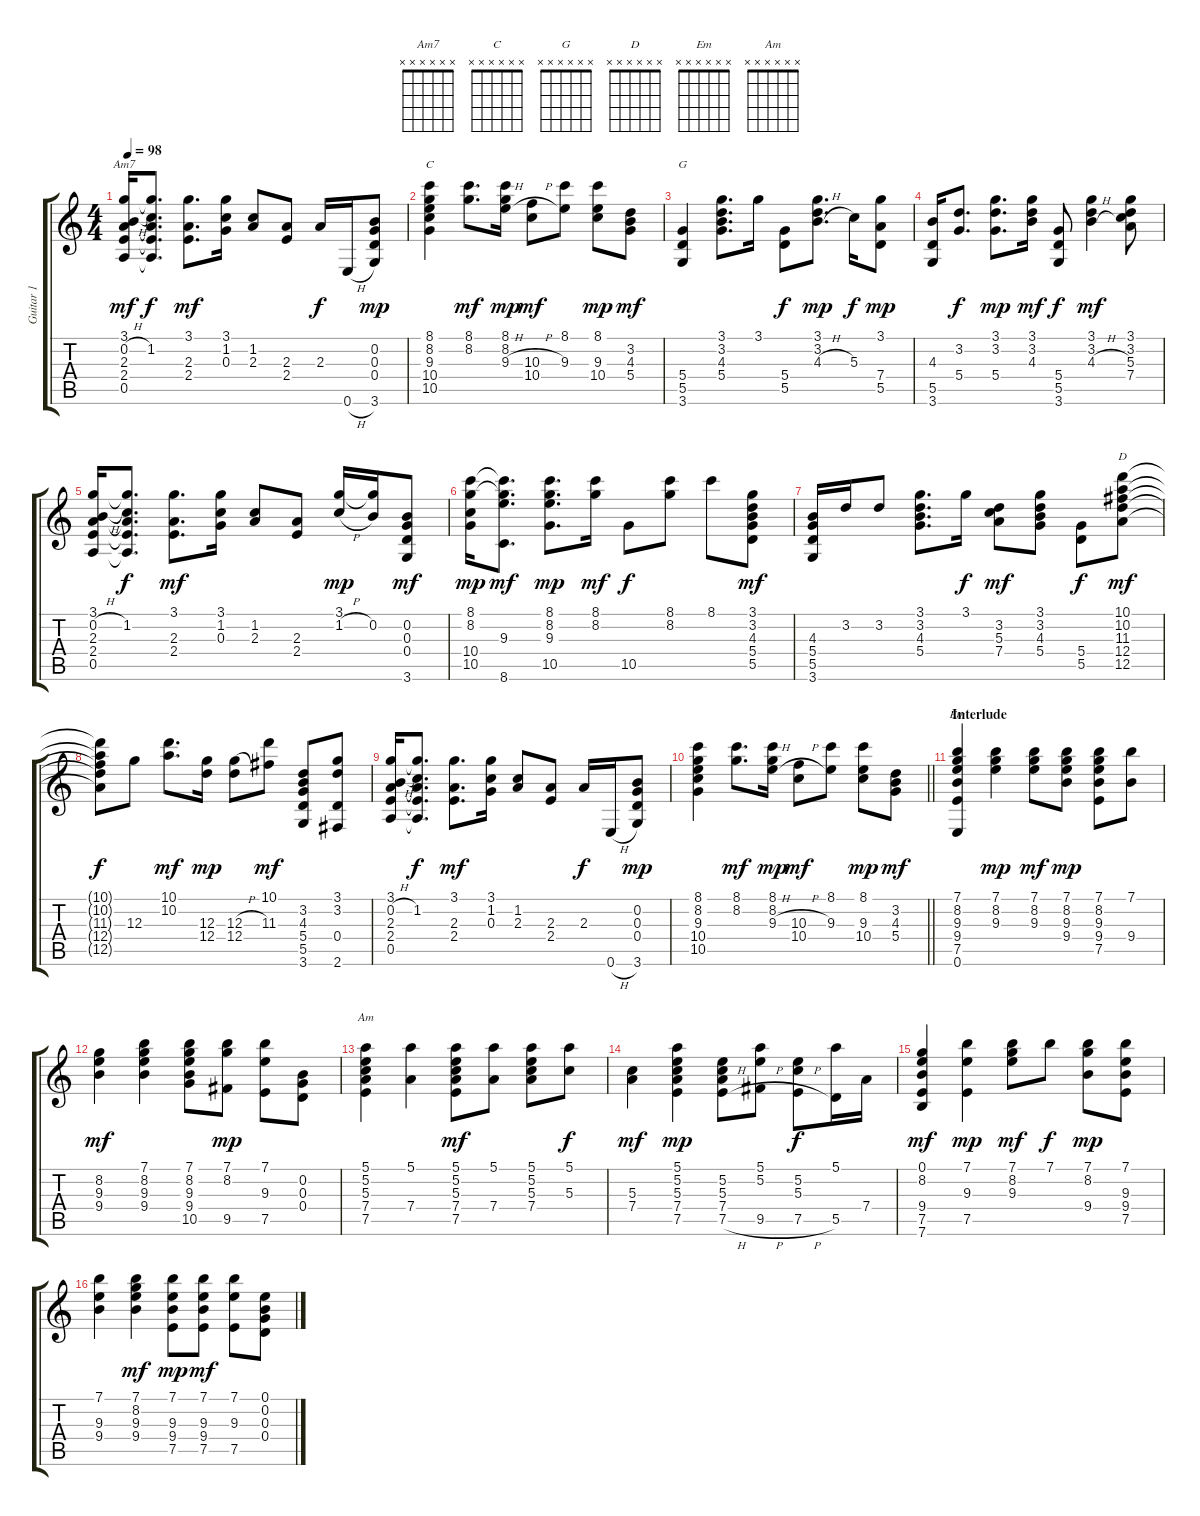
\track ("Guitar 1" "Guitar 1") {instrument electricguitarclean}
\staff {score tabs}
\tuning (E4 B3 G3 D3 A2 E2) {hide}
\chord ("Am7" x x x x x x)
\chord ("C" x x x x x x)
\chord ("G" x x x x x x)
\chord ("D" x x x x x x)
\chord ("Em" x x x x x x)
\chord ("Am" x x x x x x)
\ts (4 4)
\tempo 98
\clef g2
\ks c
(3.1 0.2{h} 2.3 2.4 0.5).16{ch "Am7" dy mf} (3.1{t} 1.2 2.3{t} 2.4{t} 0.5{t}).8{d dy f} (3.1 2.3 2.4).8{d dy mf} (3.1 1.2 0.3).16 (1.2 2.3).8 (2.3 2.4).8 2.3.16{dy f} 0.6{h}.16 (0.2 0.3 0.4 3.6).8{dy mp} |
(8.1 8.2 9.3 10.4 10.5).4{ch "C"} (8.1 8.2).8{d dy mf} (8.1 8.2 9.3{h}).16{dy mp} (10.3{h} 10.4).8{dy mf} (8.1 9.3).8 (8.1 9.3 10.4).8{dy mp} (3.2 4.3 5.4).8{dy mf} |
(5.4 5.5 3.6).4{ch "G"} (3.1 3.2 4.3 5.4).8{d} 3.1.16 (5.4 5.5).8{dy f} (3.1 3.2 4.3{h}).8{d dy mp} 5.3.16{dy f} (3.1 7.4 5.5).8{dy mp} |
(4.3 5.5 3.6).16 (3.2 5.4).8{d dy f} (3.1 3.2 5.4).8{d dy mp} (3.1 3.2 4.3).16{dy mf} (5.4 5.5 3.6).8{dy f} (3.1 3.2 4.3{h}).4{dy mf} (3.1 3.2 5.3 7.4).8 |
(3.1 0.2{h} 2.3 2.4 0.5).16 (3.1{t} 1.2 2.3{t} 2.4{t} 0.5{t}).8{d dy f} (3.1 2.3 2.4).8{d dy mf} (3.1 1.2 0.3).16 (1.2 2.3).8 (2.3 2.4).8 (3.1 1.2{h}).16{dy mp} (3.1{t} 0.2).16 (0.2 0.3 0.4 3.6).8{dy mf} |
(8.1 8.2 10.4 10.5).16{dy mp} (8.1{t} 8.2{t} 9.3 8.6).8{d dy mf} (8.1 8.2 9.3 10.5).8{d dy mp} (8.1 8.2).16{dy mf} 10.5.8{dy f} (8.1 8.2).8 8.1.8 (3.1 3.2 4.3 5.4 5.5).8{dy mf} |
(4.3 5.4 5.5 3.6).16 3.2.16 3.2.8 (3.1 3.2 4.3 5.4).8{d} 3.1.16{dy f} (3.2 5.3 7.4).8{dy mf} (3.1 3.2 4.3 5.4).8 (5.4 5.5).8{dy f} (10.1 10.2 11.3 12.4 12.5).8{ch "D" dy mf} |
(10.1{t} 10.2{t} 11.3{t} 12.4{t} 12.5{t}).8{dy f} 12.3.8 (10.1 10.2).8{d dy mf} (12.3 12.4).16{dy mp} (12.3{h} 12.4).8 (10.1 11.3).8{dy mf} (3.2 4.3 5.4 5.5 3.6).8 (3.1 3.2 0.4 2.6).8 |
(3.1 0.2{h} 2.3 2.4 0.5).16 (3.1{t} 1.2 2.3{t} 2.4{t} 0.5{t}).8{d dy f} (3.1 2.3 2.4).8{d dy mf} (3.1 1.2 0.3).16 (1.2 2.3).8 (2.3 2.4).8 2.3.16{dy f} 0.6{h}.16 (0.2 0.3 0.4 3.6).8{dy mp} |
\barLineRight lightlight
(8.1 8.2 9.3 10.4 10.5).4 (8.1 8.2).8{d dy mf} (8.1 8.2 9.3{h}).16{dy mp} (10.3{h} 10.4).8{dy mf} (8.1 9.3).8 (8.1 9.3 10.4).8{dy mp} (3.2 4.3 5.4).8{dy mf} |
\section ("" "Interlude")
(7.1 8.2 9.3 9.4 7.5 0.6).4{ch "Em"} (7.1 8.2 9.3).4{dy mp} (7.1 8.2 9.3).8{dy mf} (7.1 8.2 9.3 9.4).8{dy mp} (7.1 8.2 9.3 9.4 7.5).8 (7.1 9.4).8 |
(8.2 9.3 9.4).4{dy mf} (7.1 8.2 9.3 9.4).4 (7.1 8.2 9.3 9.4 10.5).8 (7.1 8.2 9.5).8{dy mp} (7.1 9.3 7.5).8 (0.2 0.3 0.4).8 |
(5.1 5.2 5.3 7.4 7.5).4{ch "Am"} (5.1 7.4).4 (5.1 5.2 5.3 7.4 7.5).8{dy mf} (5.1 7.4).8 (5.1 5.2 5.3 7.4).8 (5.1 5.3).8{dy f} |
(5.3 7.4).4{dy mf} (5.1 5.2 5.3 7.4 7.5).4{dy mp} (5.2 5.3 7.4 7.5{h}).8 (5.1 5.2 9.5{h}).8 (5.2 5.3 7.5{h}).8{dy f} (5.1 5.5).16 7.4.16 |
(0.1 8.2 9.4 7.5 7.6).4{dy mf} (7.1 9.3 7.5).4{dy mp} (7.1 8.2 9.3).8{dy mf} 7.1.8{dy f} (7.1 8.2 9.4).8{dy mp} (7.1 9.3 9.4 7.5).8 |
(7.1 9.3 9.4).4 (7.1 8.2 9.3 9.4).4{dy mf} (7.1 9.3 9.4 7.5).8{dy mp} (7.1 9.3 9.4 7.5).8{dy mf} (7.1 9.3 7.5).8 (0.1 0.2 0.3 0.4).8
